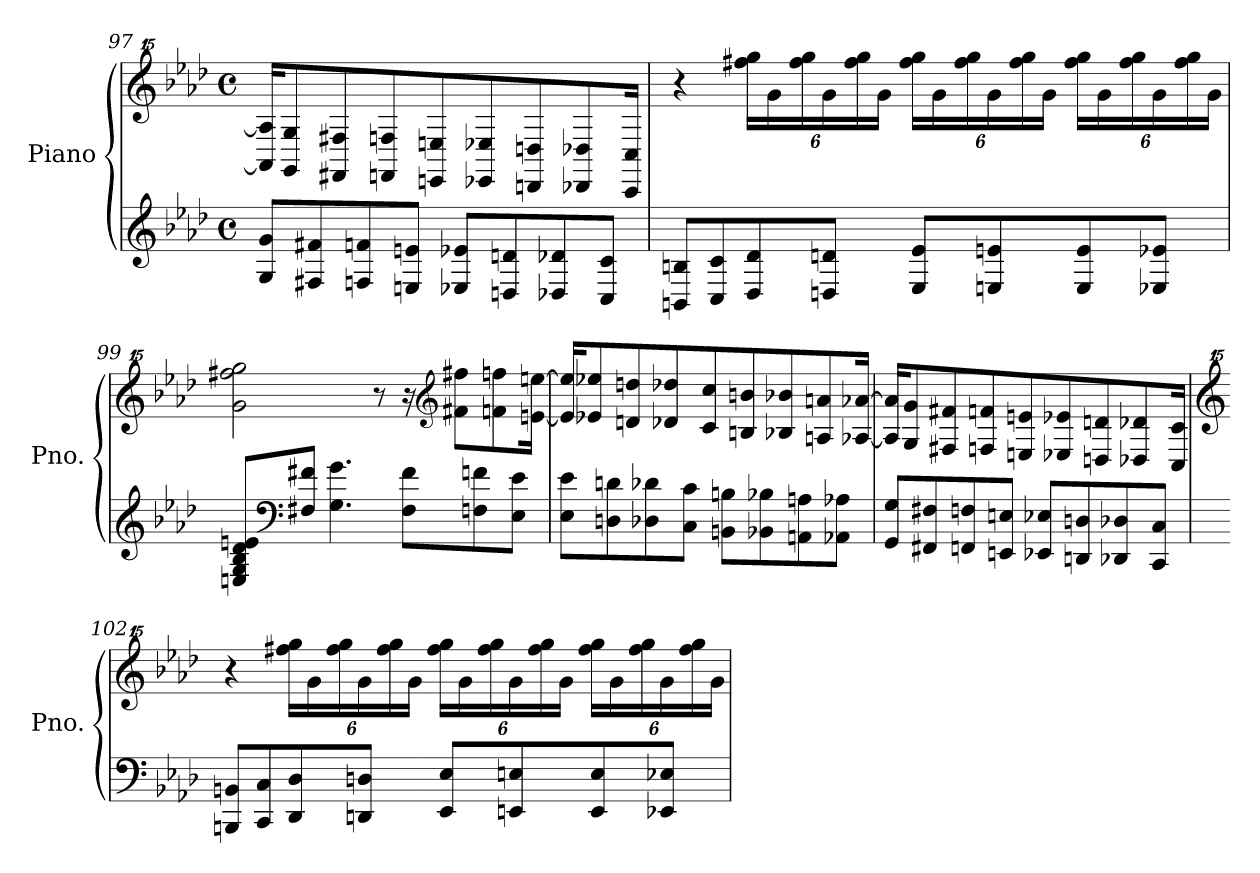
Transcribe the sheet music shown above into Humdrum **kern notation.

**kern	**kern
*part1	*part1
*staff2	*staff1
*I"Piano	*
*I'Pno.	*
*clefG2	*clefG^^2
*k[b-e-a-d-]	*k[b-e-a-d-]
*M4/4	*M4/4
*met(c)	*met(c)
=97	=97
8G/ 8g/L	16a-/] 16aa-/]KL
.	8g/ 8gg/
8F#X/ 8f#X/	.
.	8f#X/ 8ff#X/
8Fn/ 8fn/	.
.	8fn/ 8ffn/
8En/ 8en/J	.
.	8en/ 8een/
8E-X/ 8e-X/L	.
.	8e-X/ 8ee-X/
8Dn/ 8dn/	.
.	8dn/ 8ddn/
8D-X/ 8d-X/	.
.	8d-X/ 8dd-X/
8C/ 8c/J	.
.	16c/ 16cc/Jk
=98	=98
8BBn/ 8Bn/L	4r
8C/ 8c/	.
*	*Xbrackettup
8D-/ 8d-/	24ffff#X\ 24gggg\LL
.	24ggg\
.	24ffff#\ 24gggg\
8Dn/ 8dn/J	24ggg\
.	24ffff#\ 24gggg\
.	24ggg\JJ
8E-/ 8e-/L	24ffff#\ 24gggg\LL
.	24ggg\
.	24ffff#\ 24gggg\
8En/ 8en/	24ggg\
.	24ffff#\ 24gggg\
.	24ggg\JJ
8E/ 8e/	24ffff#\ 24gggg\LL
.	24ggg\
.	24ffff#\ 24gggg\
8E-X/ 8e-X/J	24ggg\
.	24ffff#\ 24gggg\
.	24ggg\JJ
!!LO:LB:g=z
=99	=99
8En/ 8G/ 8B-/ 8d-/ 8en/L	2ggg\ 2ffff#X\ 2gggg\
*clefF4	*
8F#X/ 8f#X/J	.
4.G\ 4.g\	.
.	8r
8F#\ 8f#\L	16r
*	*clefG2
.	8f#X\ 8ff#X\L
8Fn\ 8fn\	.
.	8fn\ 8ffn\
8E\ 8e\J	.
.	[16en\ [16een\Jk
=100	=100
8E-\ 8e-\L	16e/] 16ee/]KL
.	8e-X/ 8ee-X/
8Dn\ 8dn\	.
.	8dn/ 8ddn/
8D-X\ 8d-X\	.
.	8d-X/ 8dd-X/
8C\ 8c\J	.
.	8c/ 8cc/
8BBn\ 8Bn\L	.
.	8Bn/ 8bn/
8BB-X\ 8B-X\	.
.	8B-X/ 8b-X/
8AAn\ 8An\	.
.	8An/ 8an/
8AA-X\ 8A-X\J	.
.	[16A-X/ [16a-X/Jk
=101	=101
8GG/ 8G/L	16A-/] 16a-/]KL
.	8G/ 8g/
8FF#X/ 8F#X/	.
.	8F#X/ 8f#X/
8FFn/ 8Fn/	.
.	8Fn/ 8fn/
8EEn/ 8En/J	.
.	8En/ 8en/
8EE-X/ 8E-X/L	.
.	8E-X/ 8e-X/
8DDn/ 8Dn/	.
.	8Dn/ 8dn/
8DD-X/ 8D-X/	.
.	8D-X/ 8d-X/
8CC/ 8C/J	.
.	16C/ 16c/Jk
!!LO:LB:g=z
=102	=102
*	*clefG^^2
8BBBn/ 8BBn/L	4r
8CC/ 8C/	.
8DD-/ 8D-/	24ffff#X\ 24gggg\LL
.	24ggg\
.	24ffff#\ 24gggg\
8DDn/ 8Dn/J	24ggg\
.	24ffff#\ 24gggg\
.	24ggg\JJ
8EE-/ 8E-/L	24ffff#\ 24gggg\LL
.	24ggg\
.	24ffff#\ 24gggg\
8EEn/ 8En/	24ggg\
.	24ffff#\ 24gggg\
.	24ggg\JJ
8EE/ 8E/	24ffff#\ 24gggg\LL
.	24ggg\
.	24ffff#\ 24gggg\
8EE-X/ 8E-X/J	24ggg\
.	24ffff#\ 24gggg\
.	24ggg\JJ
=	=
*-	*-
